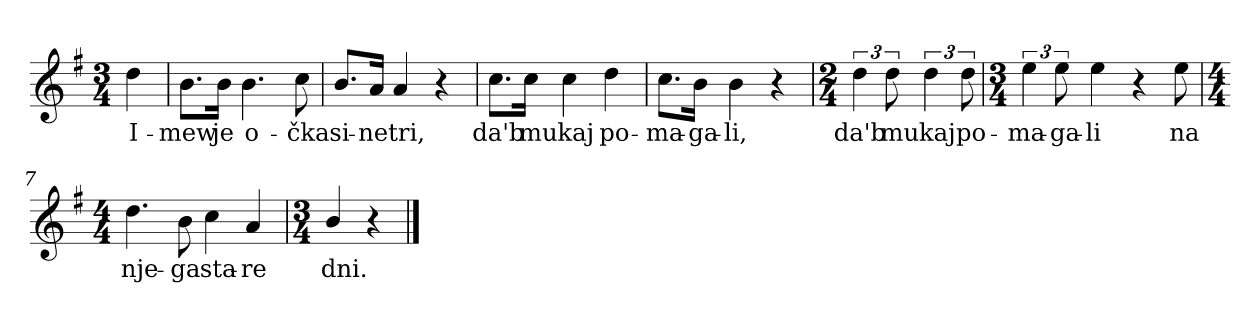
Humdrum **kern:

**kern	**text
*part1	*part1
*staff1	*staff1
*clefG2	*
*k[f#]	*
*G:	*
*M3/4	*
*MM78	*
=	=
4dd\	I-
=1	=1
8.b\L	-mew
16b\Jk	je
4.b\	o-
8cc\	-čka
=2	=2
8.b/L	si-
16a/Jk	-ne
4a/	tri,
4r	.
=3	=3
8.cc\L	da'b
16cc\Jk	mu
4cc\	kaj
4dd\	po-
=4	=4
8.cc\L	-ma-
16b\Jk	-ga-
4b\	-li,
4r	.
=5	=5
*M2/4	*
6dd\	da'b
12dd\	mu
6dd\	kaj
12dd\	po-
!!LO:LB:g=z
=6	=6
*M3/4	*
6ee\	-ma-
12ee\	-ga-
4ee\	-li
4r	.
8ee\	na
=7	=7
*M4/4	*
4.dd\	nje-
8b\	-ga
4cc\	sta-
4a/	-re
=8	=8
*M3/4	*
4b/	dni.
4r	.
==	==
*-	*-
